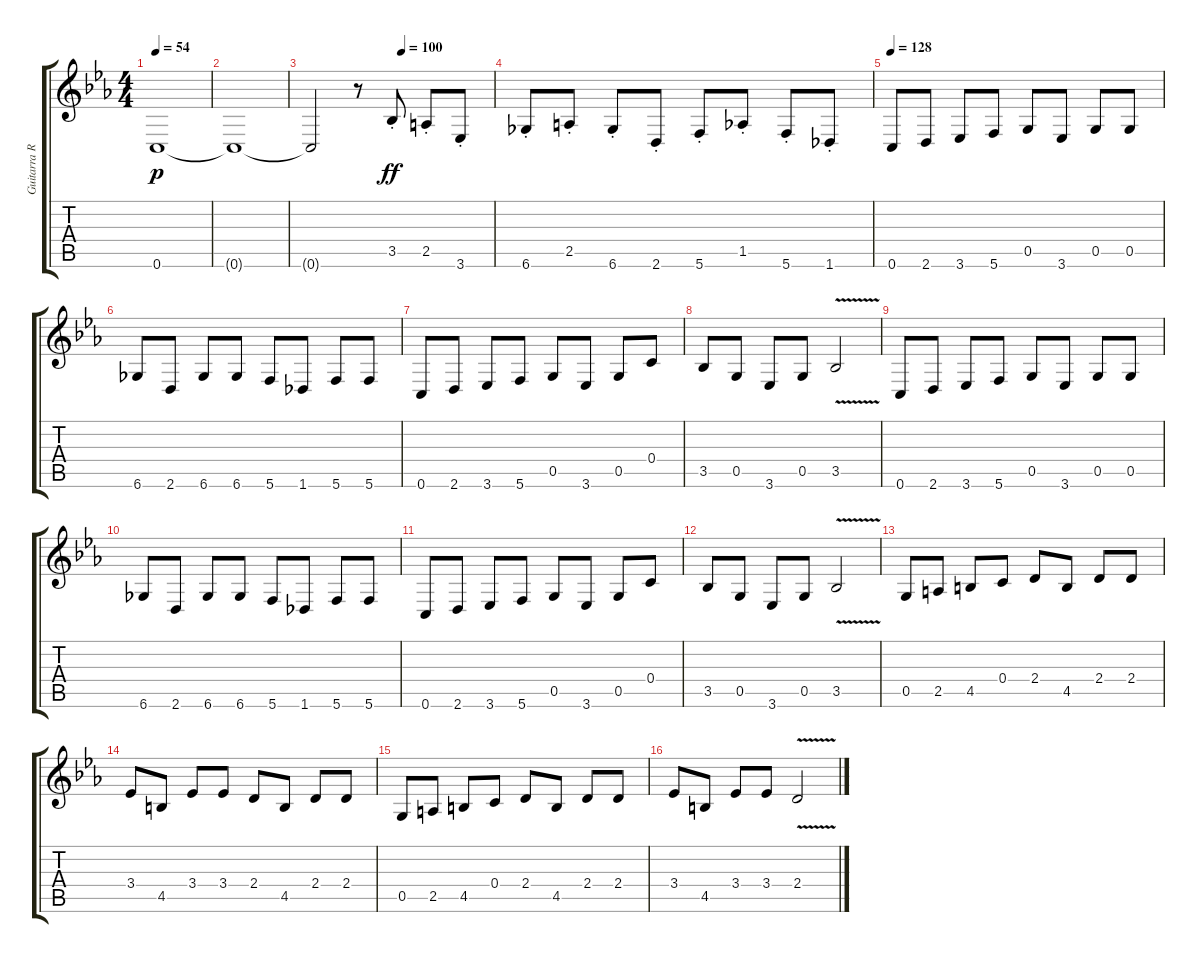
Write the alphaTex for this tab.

\track ("Guitarra Ritmica" "Guitarra R") {instrument distortionguitar}
\staff {score tabs}
\tuning (D4 A3 F3 C3 G2 C2) {hide}
\ts (4 4)
\tempo 54
\clef g2
\ks eb
0.6.1{dy p} |
0.6{t}.1 |
\tempo (100 0.5)
0.6{t}.2 r.8 3.5{st}.8{dy ff} 2.5{st}.8 3.6{st}.8 |
6.6{st}.8 2.5{st}.8 6.6{st}.8 2.6{st}.8 5.6{st}.8 1.5{st}.8 5.6{st}.8 1.6{st}.8 |
\tempo 128
0.6.8 2.6.8 3.6.8 5.6.8 0.5.8 3.6.8 0.5.8 0.5.8 |
6.6.8 2.6.8 6.6.8 6.6.8 5.6.8 1.6.8 5.6.8 5.6.8 |
0.6.8 2.6.8 3.6.8 5.6.8 0.5.8 3.6.8 0.5.8 0.4.8 |
3.5.8 0.5.8 3.6.8 0.5.8 3.5{v}.2 |
0.6.8 2.6.8 3.6.8 5.6.8 0.5.8 3.6.8 0.5.8 0.5.8 |
6.6.8 2.6.8 6.6.8 6.6.8 5.6.8 1.6.8 5.6.8 5.6.8 |
0.6.8 2.6.8 3.6.8 5.6.8 0.5.8 3.6.8 0.5.8 0.4.8 |
3.5.8 0.5.8 3.6.8 0.5.8 3.5{v}.2 |
0.5.8 2.5.8 4.5.8 0.4.8 2.4.8 4.5.8 2.4.8 2.4.8 |
3.4.8 4.5.8 3.4.8 3.4.8 2.4.8 4.5.8 2.4.8 2.4.8 |
0.5.8 2.5.8 4.5.8 0.4.8 2.4.8 4.5.8 2.4.8 2.4.8 |
3.4.8 4.5.8 3.4.8 3.4.8 2.4{v}.2
